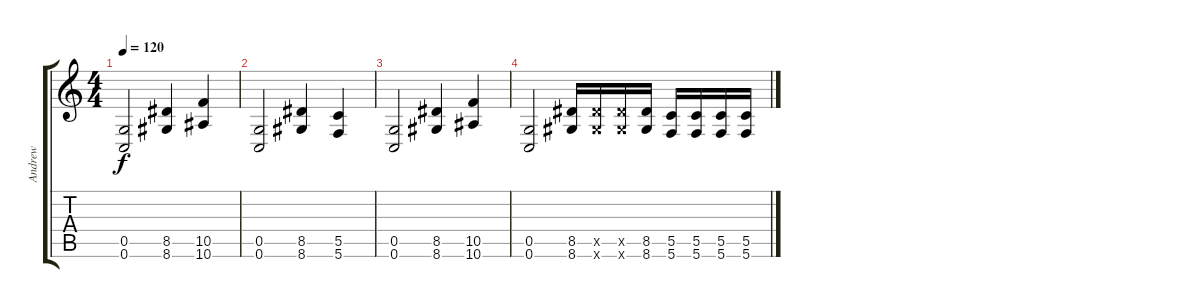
\track ("Andrew" "Andrew") {instrument overdrivenguitar}
\staff {score tabs}
\tuning (D4 A3 F3 C3 G2 C2) {hide}
\ts (4 4)
\tempo 120
\clef g2
\ks c
(0.5 0.6).2{dy f volume 14} (8.5 8.6).4 (10.5 10.6).4 |
(0.5 0.6).2 (8.5 8.6).4 (5.5 5.6).4 |
(0.5 0.6).2 (8.5 8.6).4 (10.5 10.6).4 |
(0.5 0.6).2 (8.5 8.6).16 (8.5{x} 8.6{x}).16 (8.5{x} 8.6{x}).16 (8.5 8.6).16 (5.5 5.6).16 (5.5 5.6).16 (5.5 5.6).16 (5.5 5.6).16
